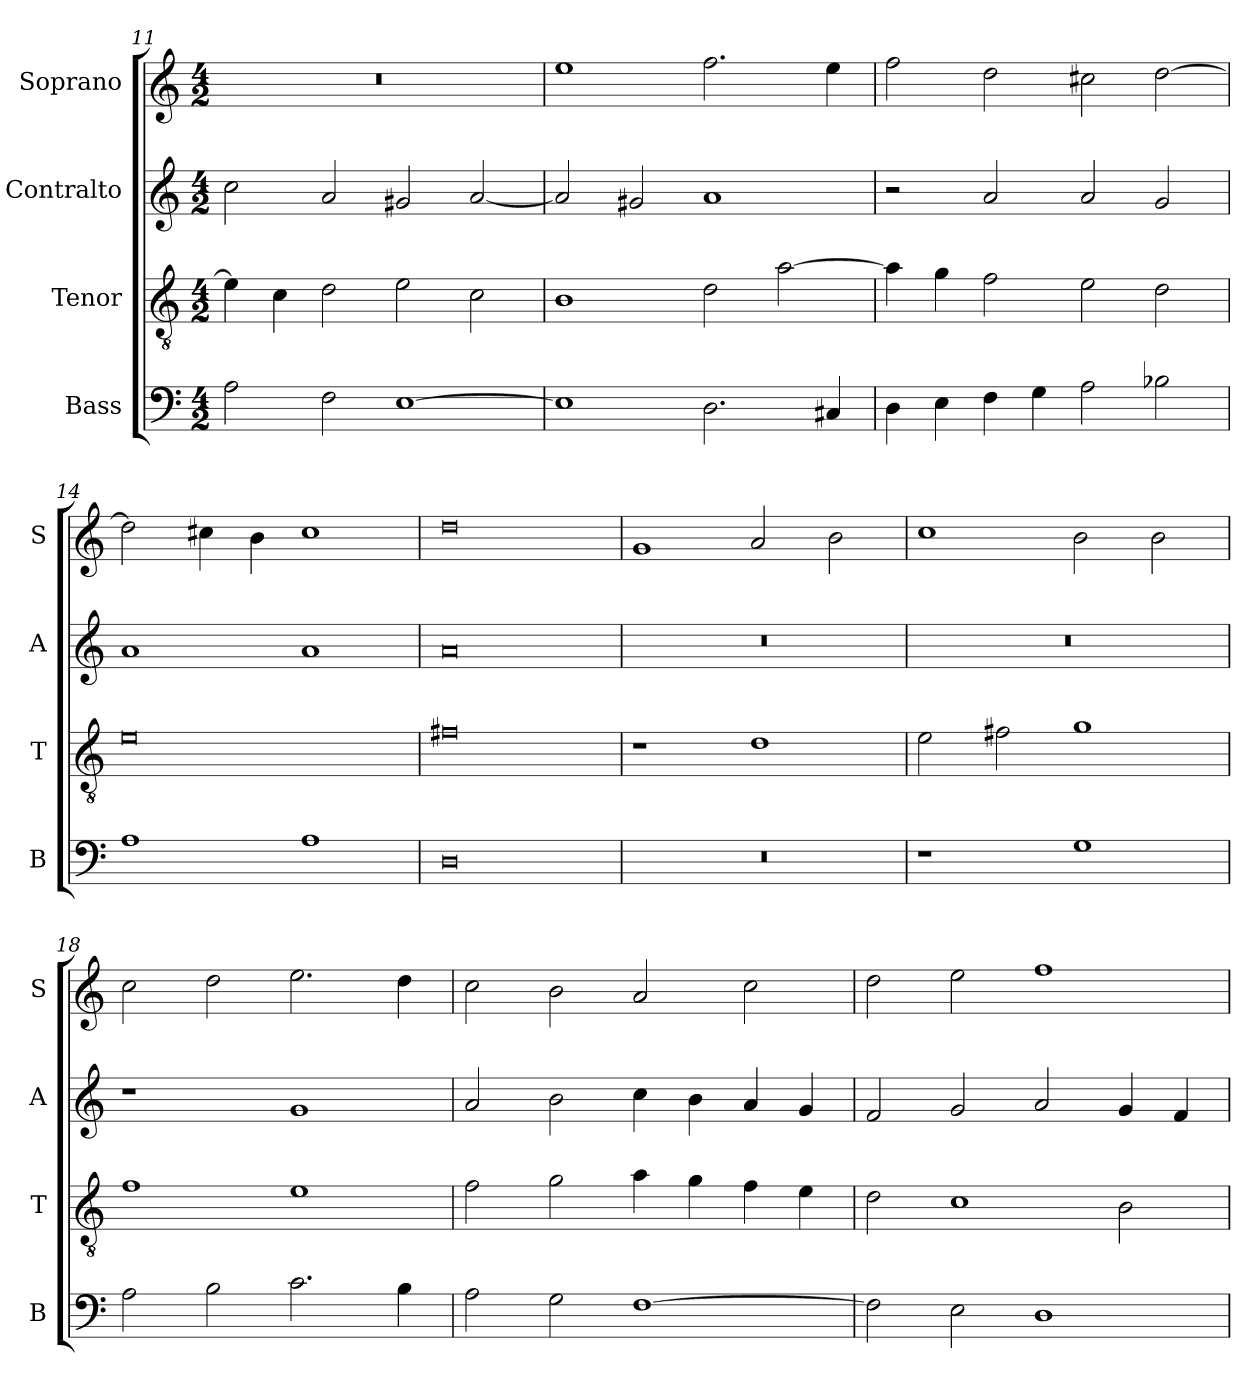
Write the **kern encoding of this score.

**kern	**kern	**kern	**kern
*part4	*part3	*part2	*part1
*staff4	*staff3	*staff2	*staff1
*I"Bass	*I"Tenor	*I"Contralto	*I"Soprano
*I'B	*I'T	*I'A	*I'S
*clefF4	*clefGv2	*clefG2	*clefG2
*k[]	*k[]	*k[]	*k[]
*D:dor	*D:dor	*D:dor	*D:dor
*M4/2	*M4/2	*M4/2	*M4/2
=11	=11	=11	=11
2A	4e]	2cc	0r
.	4c	.	.
2F	2d	2a	.
[1E	2e	2g#X	.
.	2c	[2a	.
=12	=12	=12	=12
1E]	1B	2a]	1ee
.	.	2g#X	.
2.D	2d	1a	2.ff
.	[2a	.	.
4C#X	.	.	4ee
=13	=13	=13	=13
4D	4a]	2r	2ff
4E	4g	.	.
4F	2f	2a	2dd
4G	.	.	.
2A	2e	2a	2cc#X
2B-X	2d	2g	[2dd
=14	=14	=14	=14
1A	0e	1a	2dd]
.	.	.	4cc#X
.	.	.	4b
1A	.	1a	1cc#
=15	=15	=15	=15
0D	0f#X	0a	0dd
=16	=16	=16	=16
0r	1r	0r	1g
.	1d	.	2a
.	.	.	2b
=17	=17	=17	=17
1r	2e	0r	1cc
.	2f#X	.	.
1G	1g	.	2b
.	.	.	2b
=18	=18	=18	=18
2A	1f	1r	2cc
2B	.	.	2dd
2.c	1e	1g	2.ee
4B	.	.	4dd
=19	=19	=19	=19
2A	2f	2a	2cc
2G	2g	2b	2b
[1F	4a	4cc	2a
.	4g	4b	.
.	4f	4a	2cc
.	4e	4g	.
=20	=20	=20	=20
2F]	2d	2f	2dd
2E	1c	2g	2ee
1D	.	2a	1ff
.	2B	4g	.
.	.	4f	.
=	=	=	=
*-	*-	*-	*-
